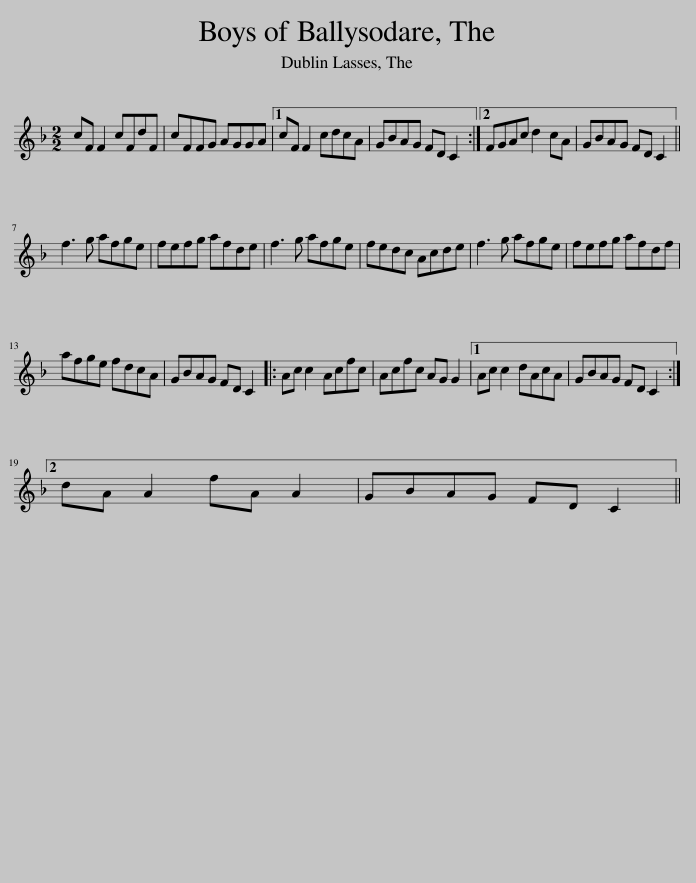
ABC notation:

X:1
L:1/8
M:2/2
I:linebreak $
K:F
V:1 treble
V:1
 cF F2 cFdF | cFFG AGGA |1 cF F2 cdcA | GBAG FD C2 :|2 FGAc d2 cA | %5
 GBAG FD C2 ||$ f3 g afge | fefg afde | f3 g afge | fedc Acde | %10
 f3 g afge | fefg afdf |$ afge fdcA | GBAG FD C2 |: Ac c2 Acfc | %15
 Acfc AG G2 |1 Ac c2 dAcA | GBAG FD C2 :|2$ dA A2 fA A2 | GBAG FD C2 || %20
